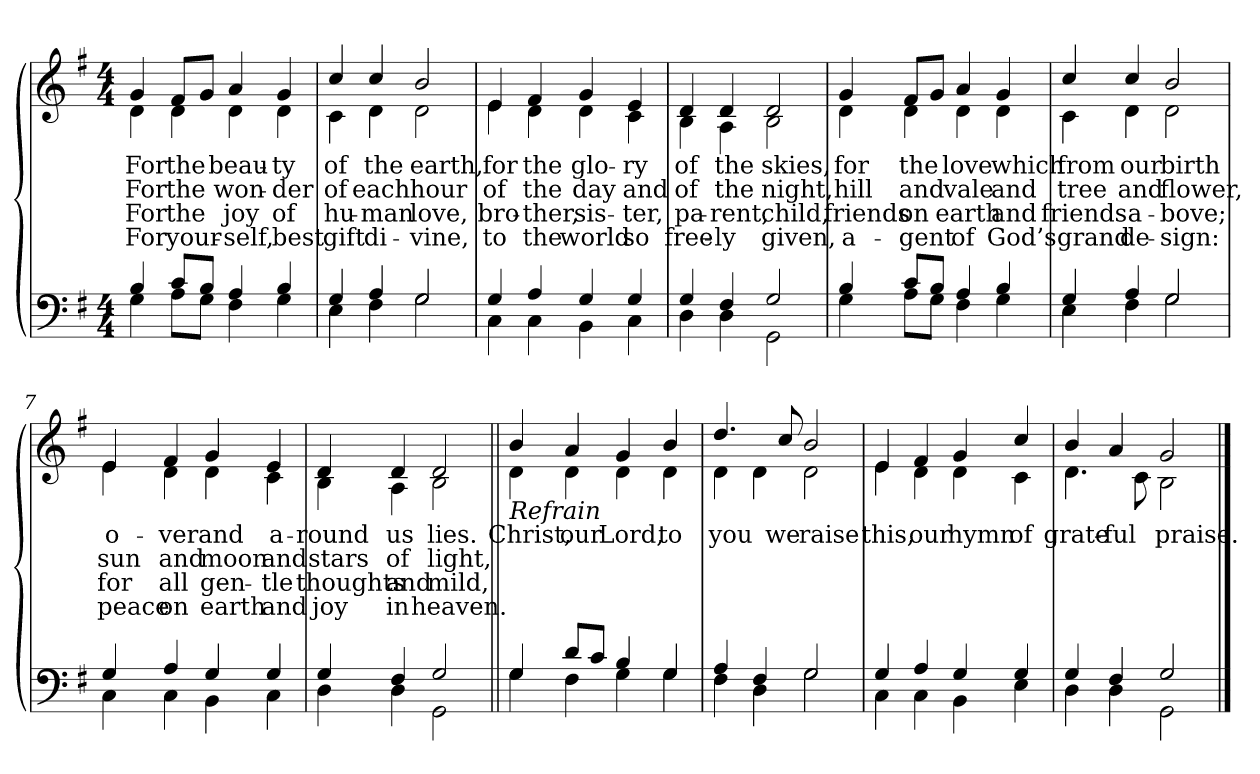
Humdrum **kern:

**kern	**kern	**text	**text	**text	**text
*part2	*part1	*part1	*part1	*part1	*part1
*staff2	*staff1	*staff1	*staff1	*staff1	*staff1
*clefF4	*clefG2	*	*	*	*
*k[f#]	*k[f#]	*	*	*	*
*M4/4	*M4/4	*	*	*	*
=1	=1	=1	=1	=1	=1
*^	*	*	*	*	*
!	!	!LO:TX:b:i:t=Verse	!	!	!	!
!	!	!	!LO:LY:b	!LO:LY:b	!LO:LY:b	!LO:LY:b
*	*	*^	*	*	*	*
4B/	4G\	4g/	4d\	For	For	For	For
!	!	!	!	!LO:LY:b	!LO:LY:b	!LO:LY:b	!LO:LY:b
8c/L	8A\L	8f#/L	4d\	the	the	the	your-
8B/J	8G\J	8g/J	.	.	.	.	.
!	!	!	!	!LO:LY:b	!LO:LY:b	!LO:LY:b	!LO:LY:b
4A/	4F#\	4a/	4d\	beau-	won-	joy	-self,
!	!	!	!	!LO:LY:b	!LO:LY:b	!LO:LY:b	!LO:LY:b
4B/	4G\	4g/	4d\	-ty	-der	of	best
=2	=2	=2	=2	=2	=2	=2	=2
!	!	!	!	!LO:LY:b	!LO:LY:b	!LO:LY:b	!LO:LY:b
4G/	4E\	4cc/	4c\	of	of	hu-	gift
!	!	!	!	!LO:LY:b	!LO:LY:b	!LO:LY:b	!LO:LY:b
4A/	4F#\	4cc/	4d\	the	each	-man	di-
!	!	!	!	!LO:LY:b	!LO:LY:b	!LO:LY:b	!LO:LY:b
2G/	2G\	2b/	2d\	earth,	hour	love,	-vine,
!!LO:LB:g=z	!!
=3	=3	=3	=3	=3	=3	=3	=3
!	!	!	!	!LO:LY:b	!LO:LY:b	!LO:LY:b	!LO:LY:b
4G/	4C\	4e/	4e\	for	of	bro-	to
!	!	!	!	!LO:LY:b	!LO:LY:b	!LO:LY:b	!LO:LY:b
4A/	4C\	4f#/	4d\	the	the	-ther,	the
!	!	!	!	!LO:LY:b	!LO:LY:b	!LO:LY:b	!LO:LY:b
4G/	4BB\	4g/	4d\	glo-	day	sis-	world
!	!	!	!	!LO:LY:b	!LO:LY:b	!LO:LY:b	!LO:LY:b
4G/	4C\	4e/	4c\	-ry	and	-ter,	so
=4	=4	=4	=4	=4	=4	=4	=4
!	!	!	!	!LO:LY:b	!LO:LY:b	!LO:LY:b	!LO:LY:b
4G/	4D\	4d/	4B\	of	of	pa-	free-
!	!	!	!	!LO:LY:b	!LO:LY:b	!LO:LY:b	!LO:LY:b
4F#/	4D\	4d/	4A\	the	the	-rent,	-ly
!	!	!	!	!LO:LY:b	!LO:LY:b	!LO:LY:b	!LO:LY:b
2G/	2GG\	2d/	2B\	skies,	night,	child,	given,
!!LO:LB:g=z	!!
=5	=5	=5	=5	=5	=5	=5	=5
!	!	!	!	!LO:LY:b	!LO:LY:b	!LO:LY:b	!LO:LY:b
4B/	4G\	4g/	4d\	for	hill	friends	a-
!	!	!	!	!LO:LY:b	!LO:LY:b	!LO:LY:b	!LO:LY:b
8c/L	8A\L	8f#/L	4d\	the	and	on	-gent
8B/J	8G\J	8g/J	.	.	.	.	.
!	!	!	!	!LO:LY:b	!LO:LY:b	!LO:LY:b	!LO:LY:b
4A/	4F#\	4a/	4d\	love	vale	earth	of
!	!	!	!	!LO:LY:b	!LO:LY:b	!LO:LY:b	!LO:LY:b
4B/	4G\	4g/	4d\	which	and	and	God’s
=6	=6	=6	=6	=6	=6	=6	=6
!	!	!	!	!LO:LY:b	!LO:LY:b	!LO:LY:b	!LO:LY:b
4G/	4E\	4cc/	4c\	from	tree	friends	grand
!	!	!	!	!LO:LY:b	!LO:LY:b	!LO:LY:b	!LO:LY:b
4A/	4F#\	4cc/	4d\	our	and	a-	de-
!	!	!	!	!LO:LY:b	!LO:LY:b	!LO:LY:b	!LO:LY:b
2G/	2G\	2b/	2d\	birth	flower,	-bove;	-sign:
!!LO:LB:g=z	!!
=7	=7	=7	=7	=7	=7	=7	=7
!	!	!	!	!LO:LY:b	!LO:LY:b	!LO:LY:b	!LO:LY:b
4G/	4C\	4e/	4e\	o-	sun	for	peace
!	!	!	!	!LO:LY:b	!LO:LY:b	!LO:LY:b	!LO:LY:b
4A/	4C\	4f#/	4d\	-ver	and	all	on
!	!	!	!	!LO:LY:b	!LO:LY:b	!LO:LY:b	!LO:LY:b
4G/	4BB\	4g/	4d\	and	moon	gen-	earth
!	!	!	!	!LO:LY:b	!LO:LY:b	!LO:LY:b	!LO:LY:b
4G/	4C\	4e/	4c\	a-	and	-tle	and
=8	=8	=8	=8	=8	=8	=8	=8
!	!	!	!	!LO:LY:b	!LO:LY:b	!LO:LY:b	!LO:LY:b
4G/	4D\	4d/	4B\	-round	stars	thoughts	joy
!	!	!	!	!LO:LY:b	!LO:LY:b	!LO:LY:b	!LO:LY:b
4F#/	4D\	4d/	4A\	us	of	and	in
!	!	!	!	!LO:LY:b	!LO:LY:b	!LO:LY:b	!LO:LY:b
2G/	2GG\	2d/	2B\	lies.	light,	mild,	heaven.
!!LO:LB:g=z	!!
=9||	=9||	=9||	=9||	=9||	=9||	=9||	=9||
!	!	!LO:TX:b:i:t=Refrain	!	!	!	!	!
!	!	!	!	!LO:LY:b	!	!	!
4G/	4G\	4b/	4d\	Christ,	.	.	.
!	!	!	!	!LO:LY:b	!	!	!
8d/L	4F#\	4a/	4d\	our	.	.	.
8c/J	.	.	.	.	.	.	.
!	!	!	!	!LO:LY:b	!	!	!
4B/	4G\	4g/	4d\	Lord,	.	.	.
!	!	!	!	!LO:LY:b	!	!	!
4G/	4G\	4b/	4d\	to	.	.	.
=10	=10	=10	=10	=10	=10	=10	=10
!	!	!	!	!LO:LY:b	!	!	!
4A/	4F#\	4.dd/	4d\	you	.	.	.
4F#/	4D\	.	4d\	.	.	.	.
!	!	!	!	!LO:LY:b	!	!	!
.	.	8cc/	.	we	.	.	.
!	!	!	!	!LO:LY:b	!	!	!
2G/	2G\	2b/	2d\	raise	.	.	.
!!LO:LB:g=z	!!
=11	=11	=11	=11	=11	=11	=11	=11
!	!	!	!	!LO:LY:b	!	!	!
4G/	4C\	4e/	4e\	this,	.	.	.
!	!	!	!	!LO:LY:b	!	!	!
4A/	4C\	4f#/	4d\	our	.	.	.
!	!	!	!	!LO:LY:b	!	!	!
4G/	4BB\	4g/	4d\	hymn	.	.	.
!	!	!	!	!LO:LY:b	!	!	!
4G/	4E\	4cc/	4c\	of	.	.	.
=12	=12	=12	=12	=12	=12	=12	=12
!	!	!	!	!LO:LY:b	!	!	!
4G/	4D\	4b/	4.d\	grate-	.	.	.
!	!	!	!	!LO:LY:b	!	!	!
4F#/	4D\	4a/	.	-ful	.	.	.
.	.	.	8c\	.	.	.	.
!	!	!	!	!LO:LY:b	!	!	!
2G/	2GG\	2g/	2B\	praise.	.	.	.
*v	*v	*	*	*	*	*	*
*	*v	*v	*	*	*	*
==	==	==	==	==	==
*-	*-	*-	*-	*-	*-
